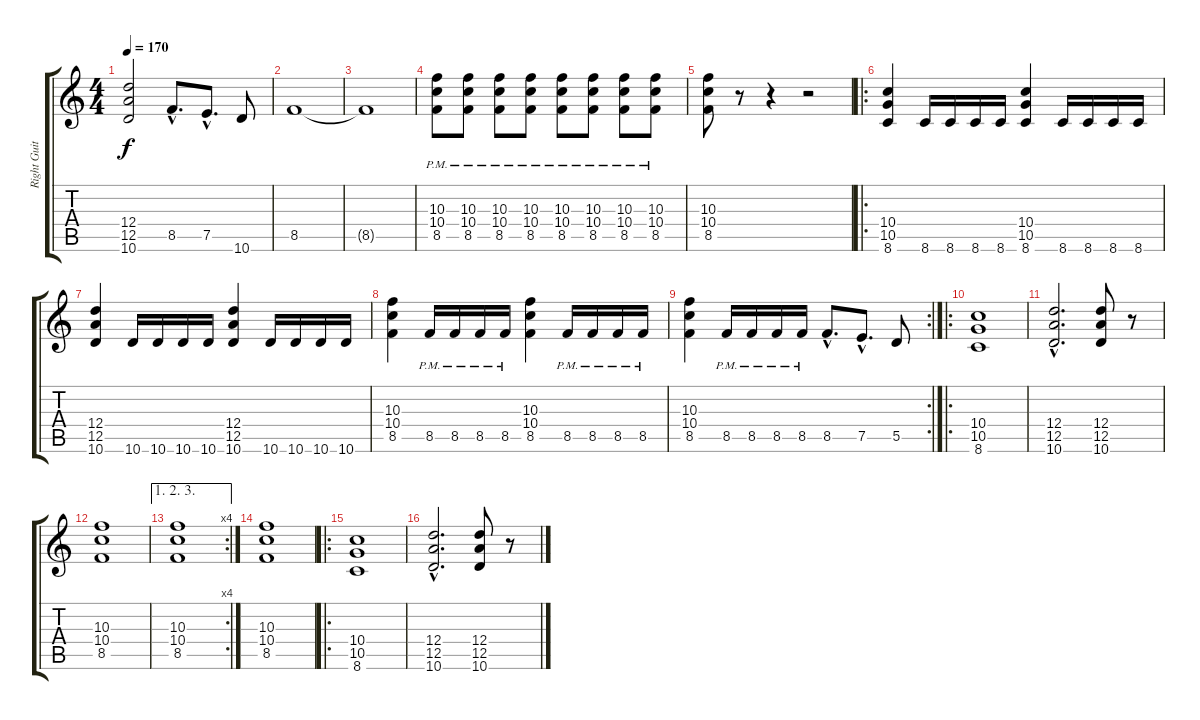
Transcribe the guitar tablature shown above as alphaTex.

\track ("Right Guitar" "Right Guit") {instrument distortionguitar}
\staff {score tabs}
\tuning (E4 B3 G3 D3 A2 E2) {hide}
\ts (4 4)
\tempo 170
\clef g2
\ks c
(12.4{t} 12.5{t} 10.6{t}).2{dy f} 8.5{hac}.8{d} 7.5{hac}.8{d} 10.6.8 |
8.5.1 |
8.5{t}.1 |
(10.3{pm} 10.4{pm} 8.5{pm}).8 (10.3{pm} 10.4{pm} 8.5{pm}).8 (10.3{pm} 10.4{pm} 8.5{pm}).8 (10.3{pm} 10.4{pm} 8.5{pm}).8 (10.3{pm} 10.4{pm} 8.5{pm}).8 (10.3{pm} 10.4{pm} 8.5{pm}).8 (10.3{pm} 10.4{pm} 8.5{pm}).8 (10.3{pm} 10.4{pm} 8.5{pm}).8 |
(10.3 10.4 8.5).8 r.8 r.4 r.2 |
\ro
(10.4 10.5 8.6).4 8.6.16 8.6.16 8.6.16 8.6.16 (10.4 10.5 8.6).4 8.6.16 8.6.16 8.6.16 8.6.16 |
(12.4 12.5 10.6).4 10.6.16 10.6.16 10.6.16 10.6.16 (12.4 12.5 10.6).4 10.6.16 10.6.16 10.6.16 10.6.16 |
(10.3 10.4 8.5).4 8.5{pm}.16 8.5{pm}.16 8.5{pm}.16 8.5{pm}.16 (10.3 10.4 8.5).4 8.5{pm}.16 8.5{pm}.16 8.5{pm}.16 8.5{pm}.16 |
\rc 2
(10.3 10.4 8.5).4 8.5{pm}.16 8.5{pm}.16 8.5{pm}.16 8.5{pm}.16 8.5{hac}.8{d} 7.5{hac}.8{d} 5.5.8 |
\ro
(10.4 10.5 8.6).1 |
(12.4{hac} 12.5{hac} 10.6{hac}).2{d} (12.4 12.5 10.6).8 r.8 |
(10.3 10.4 8.5).1 |
\ae (1 2 3)
\rc 4
(10.3 10.4 8.5).1 |
(10.3 10.4 8.5).1 |
\ro
(10.4 10.5 8.6).1 |
(12.4{hac} 12.5{hac} 10.6{hac}).2{d} (12.4 12.5 10.6).8 r.8
